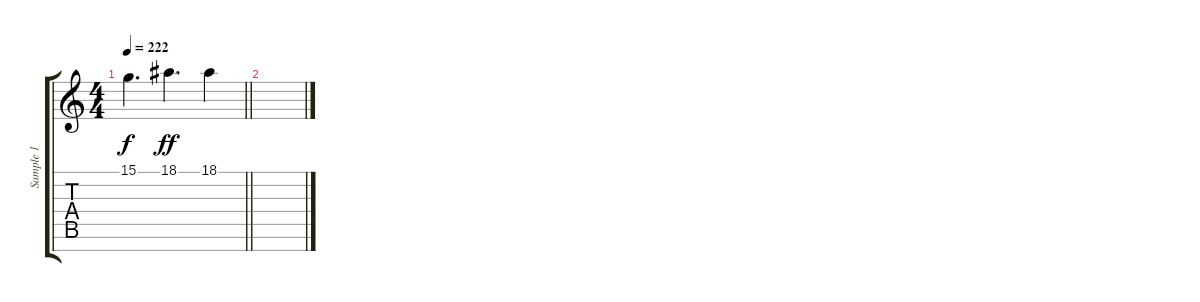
\track ("Sample 1" "Sample 1") {instrument lead2sawtooth}
\staff {score tabs}
\tuning (E4 B3 G3 D3 A2 E2 B1) {hide}
\ts (4 4)
\tempo 222
\clef g2
\barLineRight lightlight
\ks c
15.1.4{d dy f} 18.1.4{d dy ff} 18.1.4 |
\section ("" " ")
